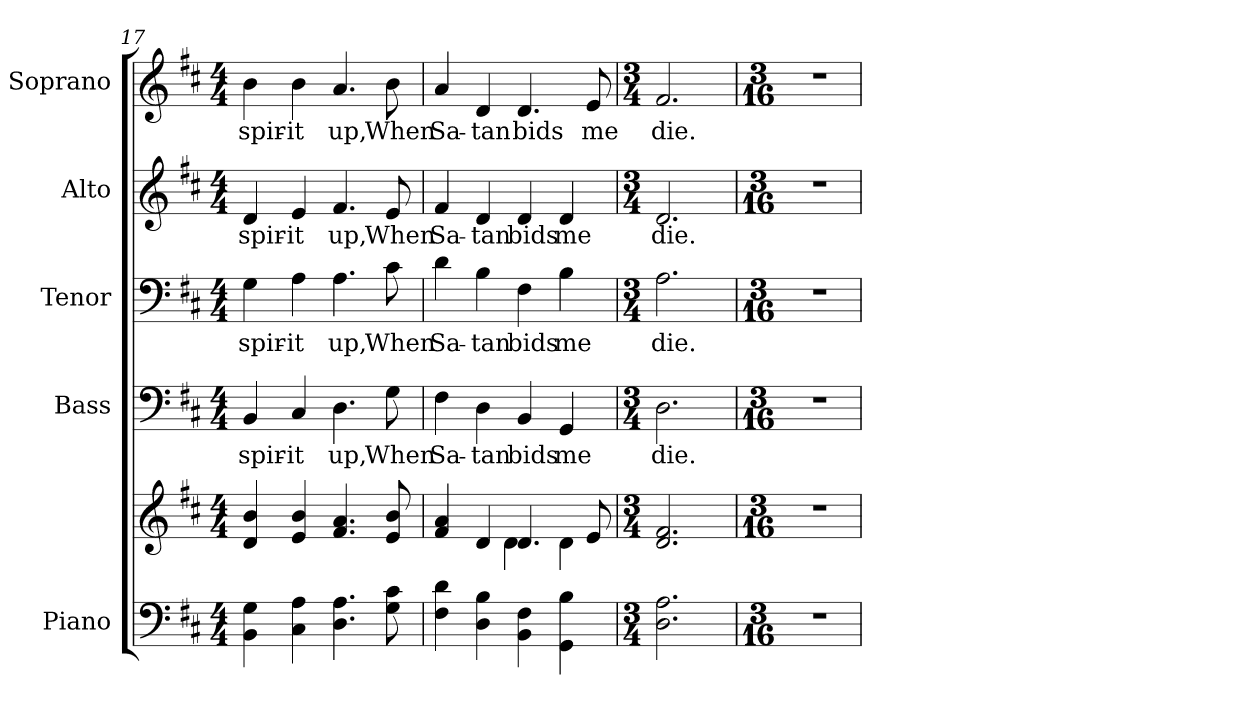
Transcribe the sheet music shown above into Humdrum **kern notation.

**kern	**kern	**kern	**text	**kern	**text	**kern	**text	**kern	**text
*part5	*part5	*part4	*part4	*part3	*part3	*part2	*part2	*part1	*part1
*staff6	*staff5	*staff4	*staff4	*staff3	*staff3	*staff2	*staff2	*staff1	*staff1
*I"Piano	*	*I"Bass	*	*I"Tenor	*	*I"Alto	*	*I"Soprano	*
*I'Pno.	*	*I'B.	*	*I'T.	*	*I'A.	*	*I'S.	*
*clefF4	*clefG2	*clefF4	*	*clefF4	*	*clefG2	*	*clefG2	*
*k[f#c#]	*k[f#c#]	*k[f#c#]	*	*k[f#c#]	*	*k[f#c#]	*	*k[f#c#]	*
*D:	*D:	*D:	*	*D:	*	*D:	*	*D:	*
*M4/4	*M4/4	*M4/4	*	*M4/4	*	*M4/4	*	*M4/4	*
=17	=17	=17	=17	=17	=17	=17	=17	=17	=17
!	!	!	!LO:LY:b:color=#000000	!	!	!	!	!	!
!	!	!	!	!	!LO:LY:b:color=#000000	!	!	!	!
!	!	!	!	!	!	!	!LO:LY:b:color=#000000	!	!
!	!	!	!	!	!	!	!	!	!LO:LY:b:color=#000000
4BBi\ 4Gi	4di/ 4bi	4BBi/	spir-	4Gi\	spir-	4di/	spir-	4bi\	spir-
!	!	!	!LO:LY:b:color=#000000	!	!	!	!	!	!
!	!	!	!	!	!LO:LY:b:color=#000000	!	!	!	!
!	!	!	!	!	!	!	!LO:LY:b:color=#000000	!	!
!	!	!	!	!	!	!	!	!	!LO:LY:b:color=#000000
4C#i\ 4Ai	4ei/ 4bi	4C#i/	-it	4Ai\	-it	4ei/	-it	4bi\	-it
!	!	!	!LO:LY:b:color=#000000	!	!	!	!	!	!
!	!	!	!	!	!LO:LY:b:color=#000000	!	!	!	!
!	!	!	!	!	!	!	!LO:LY:b:color=#000000	!	!
!	!	!	!	!	!	!	!	!	!LO:LY:b:color=#000000
4.Di\ 4.Ai	4.f#i/ 4.ai	4.Di\	up,	4.Ai\	up,	4.f#i/	up,	4.ai/	up,
!	!	!	!LO:LY:b:color=#000000	!	!	!	!	!	!
!	!	!	!	!	!LO:LY:b:color=#000000	!	!	!	!
!	!	!	!	!	!	!	!LO:LY:b:color=#000000	!	!
!	!	!	!	!	!	!	!	!	!LO:LY:b:color=#000000
8Gi\ 8c#i	8ei/ 8bi	8Gi\	When	8c#i\	When	8ei/	When	8bi\	When
=18	=18	=18	=18	=18	=18	=18	=18	=18	=18
*	*^	*	*	*	*	*	*	*	*
!	!	!	!	!LO:LY:b:color=#000000	!	!	!	!	!	!
!	!	!	!	!	!	!LO:LY:b:color=#000000	!	!	!	!
!	!	!	!	!	!	!	!	!LO:LY:b:color=#000000	!	!
!	!	!	!	!	!	!	!	!	!	!LO:LY:b:color=#000000
4F#i\ 4di	4f#i/ 4ai	2ryy	4F#i\	Sa-	4di\	Sa-	4f#i/	Sa-	4ai/	Sa-
!	!	!	!	!LO:LY:b:color=#000000	!	!	!	!	!	!
!	!	!	!	!	!	!LO:LY:b:color=#000000	!	!	!	!
!	!	!	!	!	!	!	!	!LO:LY:b:color=#000000	!	!
!	!	!	!	!	!	!	!	!	!	!LO:LY:b:color=#000000
4Di\ 4Bi	4di/	.	4Di\	-tan	4Bi\	-tan	4di/	-tan	4di/	-tan
!	!	!	!	!LO:LY:b:color=#000000	!	!	!	!	!	!
!	!	!	!	!	!	!LO:LY:b:color=#000000	!	!	!	!
!	!	!	!	!	!	!	!	!LO:LY:b:color=#000000	!	!
!	!	!	!	!	!	!	!	!	!	!LO:LY:b:color=#000000
4BBi\ 4F#i	4.di/	4di\	4BBi/	bids	4F#i\	bids	4di/	bids	4.di/	bids
!	!	!	!	!LO:LY:b:color=#000000	!	!	!	!	!	!
!	!	!	!	!	!	!LO:LY:b:color=#000000	!	!	!	!
!	!	!	!	!	!	!	!	!LO:LY:b:color=#000000	!	!
4GGi\ 4Bi	.	4di\	4GGi/	me	4Bi\	me	4di/	me	.	.
!	!	!	!	!	!	!	!	!	!	!LO:LY:b:color=#000000
.	8ei/	.	.	.	.	.	.	.	8ei/	me
*	*v	*v	*	*	*	*	*	*	*	*
!!LO:PB:g=z
=19	=19	=19	=19	=19	=19	=19	=19	=19	=19
*M3/4	*M3/4	*M3/4	*	*M3/4	*	*M3/4	*	*M3/4	*
!	!	!	!LO:LY:b:color=#000000	!	!	!	!	!	!
!	!	!	!	!	!LO:LY:b:color=#000000	!	!	!	!
!	!	!	!	!	!	!	!LO:LY:b:color=#000000	!	!
!	!	!	!	!	!	!	!	!	!LO:LY:b:color=#000000
2.Di\ 2.Ai	2.di/ 2.f#i	2.Di\	die.	2.Ai\	die.	2.di/	die.	2.f#i/	die.
=20	=20	=20	=20	=20	=20	=20	=20	=20	=20
*M3/16	*M3/16	*M3/16	*	*M3/16	*	*M3/16	*	*M3/16	*
!LO:N:vis=1	!LO:N:vis=1	!LO:N:vis=1	!	!LO:N:vis=1	!	!LO:N:vis=1	!	!LO:N:vis=1	!
8.r	8.r	8.r	.	8.r	.	8.r	.	8.r	.
=	=	=	=	=	=	=	=	=	=
*-	*-	*-	*-	*-	*-	*-	*-	*-	*-
